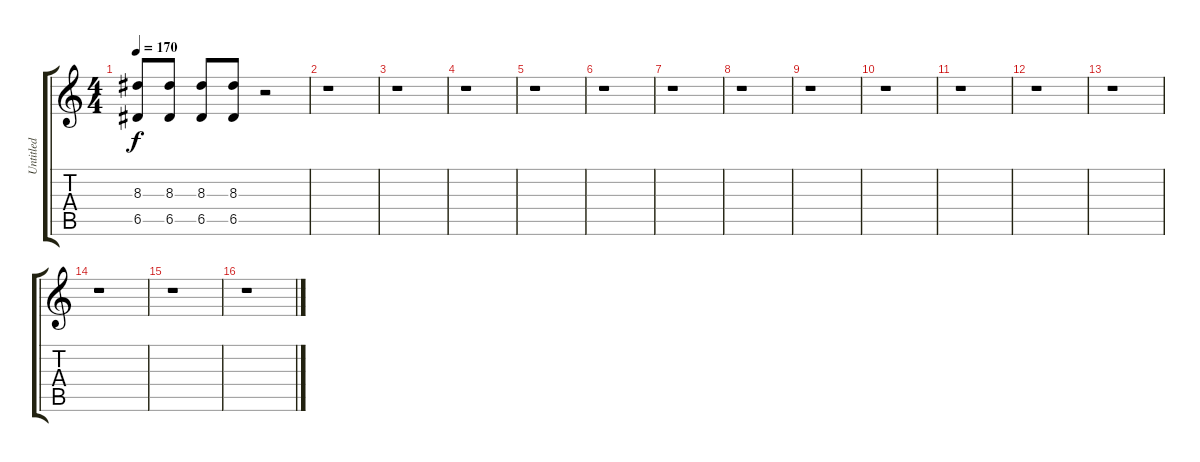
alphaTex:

\track ("Untitled" "Untitled") {instrument distortionguitar}
\staff {score tabs}
\tuning (E4 B3 G3 D3 A2 D2) {hide}
\ts (4 4)
\tempo 170
\clef g2
\ks c
(8.3 6.5).8{dy f} (8.3 6.5).8 (8.3 6.5).8 (8.3 6.5).8 r.2 |
r.1 |
r.1 |
r.1 |
r.1 |
r.1 |
r.1 |
r.1 |
r.1 |
r.1 |
r.1 |
r.1 |
r.1 |
r.1 |
r.1 |
r.1
